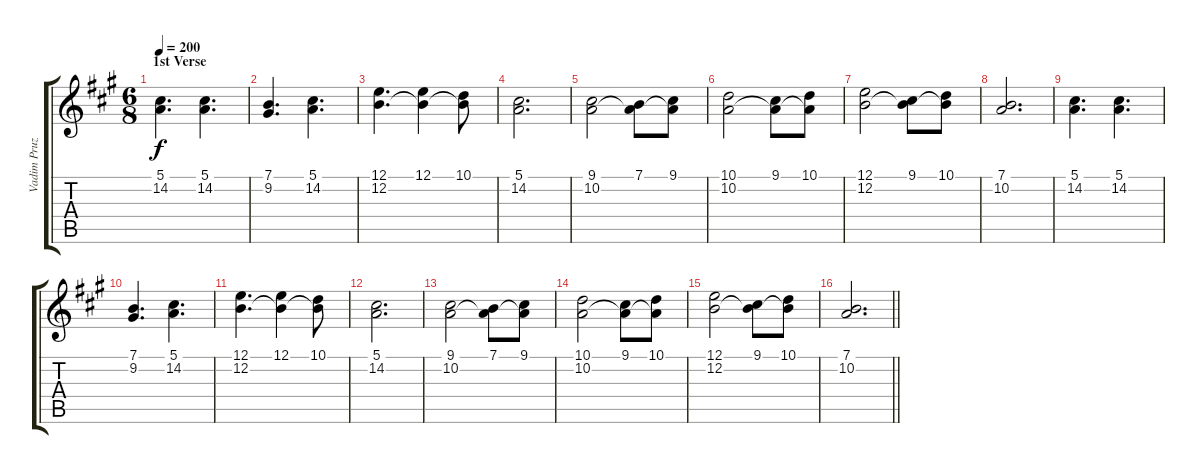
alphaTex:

\track ("Vadim Pruzhanov | Keyboard 1" "Vadim Pruz") {instrument electricgrandpiano}
\staff {score tabs}
\tuning (E4 B3 G3 D3 A2 E2) {hide}
\ts (6 8)
\section ("" "1st Verse")
\tempo 200
\clef g2
\ks a
(5.1 14.2).4{d dy f} (5.1 14.2).4{d} |
(7.1 9.2).4{d} (5.1 14.2).4{d} |
(12.1 12.2).4{d} (12.1 12.2{t}).4 (10.1 12.2{t}).8 |
(5.1 14.2).2{d} |
(9.1 10.2).2 (7.1 10.2{t}).8 (9.1 10.2{t}).8 |
(10.1 10.2).2 (9.1 10.2{t}).8 (10.1 10.2{t}).8 |
(12.1 12.2).2 (9.1 12.2{t}).8 (10.1 12.2{t}).8 |
(7.1 10.2).2{d} |
(5.1 14.2).4{d} (5.1 14.2).4{d} |
(7.1 9.2).4{d} (5.1 14.2).4{d} |
(12.1 12.2).4{d} (12.1 12.2{t}).4 (10.1 12.2{t}).8 |
(5.1 14.2).2{d} |
(9.1 10.2).2 (7.1 10.2{t}).8 (9.1 10.2{t}).8 |
(10.1 10.2).2 (9.1 10.2{t}).8 (10.1 10.2{t}).8 |
(12.1 12.2).2 (9.1 12.2{t}).8 (10.1 12.2{t}).8 |
\barLineRight lightlight
(7.1 10.2).2{d}
